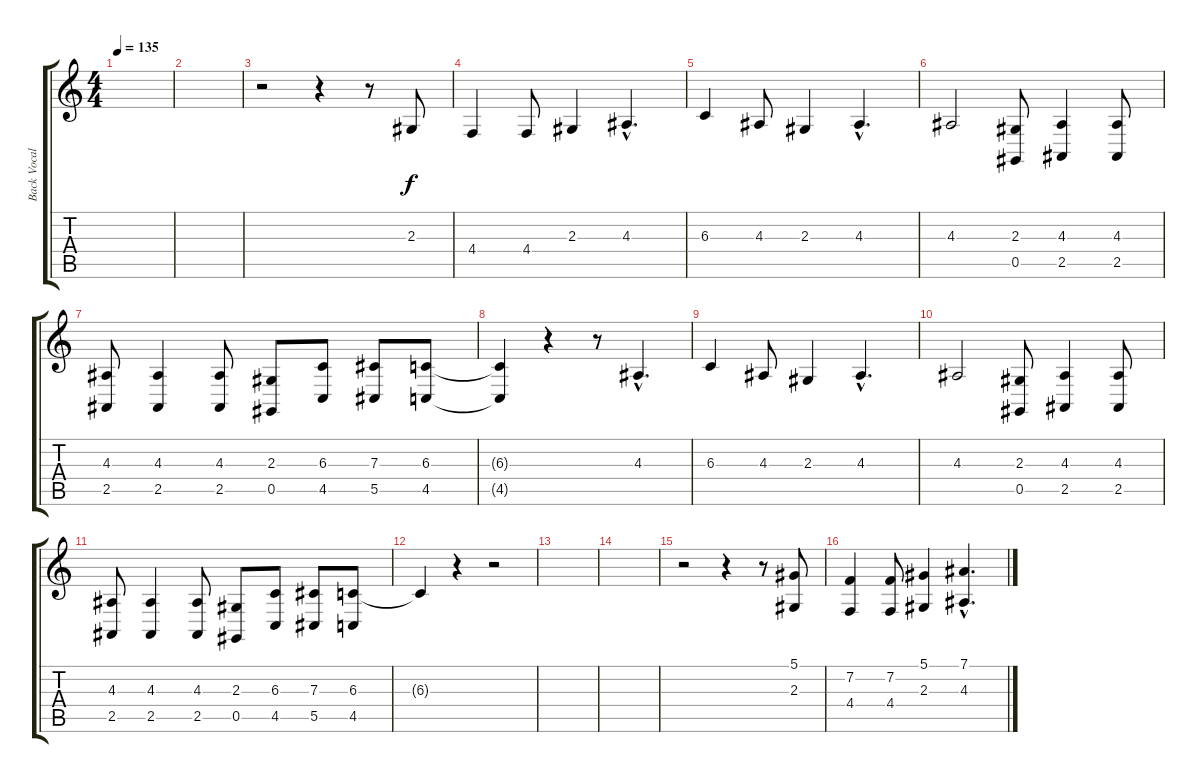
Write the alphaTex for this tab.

\track ("Back Vocal" "Back Vocal") {instrument synthbrass2}
\staff {score tabs}
\tuning (Eb4 Bb3 Gb3 Db3 Ab2 Eb2) {hide}
\ts (4 4)
\tempo 135
\clef g2
\ks c
|
|
r.2 r.4 r.8 2.3.8 |
4.4.4 4.4.8 2.3.4 4.3{hac}.4{d} |
6.3.4 4.3.8 2.3.4 4.3{hac}.4{d} |
4.3.2 (2.3 0.5).8 (4.3 2.5).4 (4.3 2.5).8 |
(4.3 2.5).8 (4.3 2.5).4 (4.3 2.5).8 (2.3 0.5).8 (6.3 4.5).8 (7.3 5.5).8 (6.3 4.5).8 |
(6.3{t} 4.5{t}).4 r.4 r.8 4.3{hac}.4{d} |
6.3.4 4.3.8 2.3.4 4.3{hac}.4{d} |
4.3.2 (2.3 0.5).8 (4.3 2.5).4 (4.3 2.5).8 |
(4.3 2.5).8 (4.3 2.5).4 (4.3 2.5).8 (2.3 0.5).8 (6.3 4.5).8 (7.3 5.5).8 (6.3 4.5).8 |
6.3{t}.4 r.4 r.2 |
|
|
r.2 r.4 r.8 (5.1 2.3).8 |
(7.2 4.4).4 (7.2 4.4).8 (5.1 2.3).4 (7.1{hac} 4.3{hac}).4{d}
